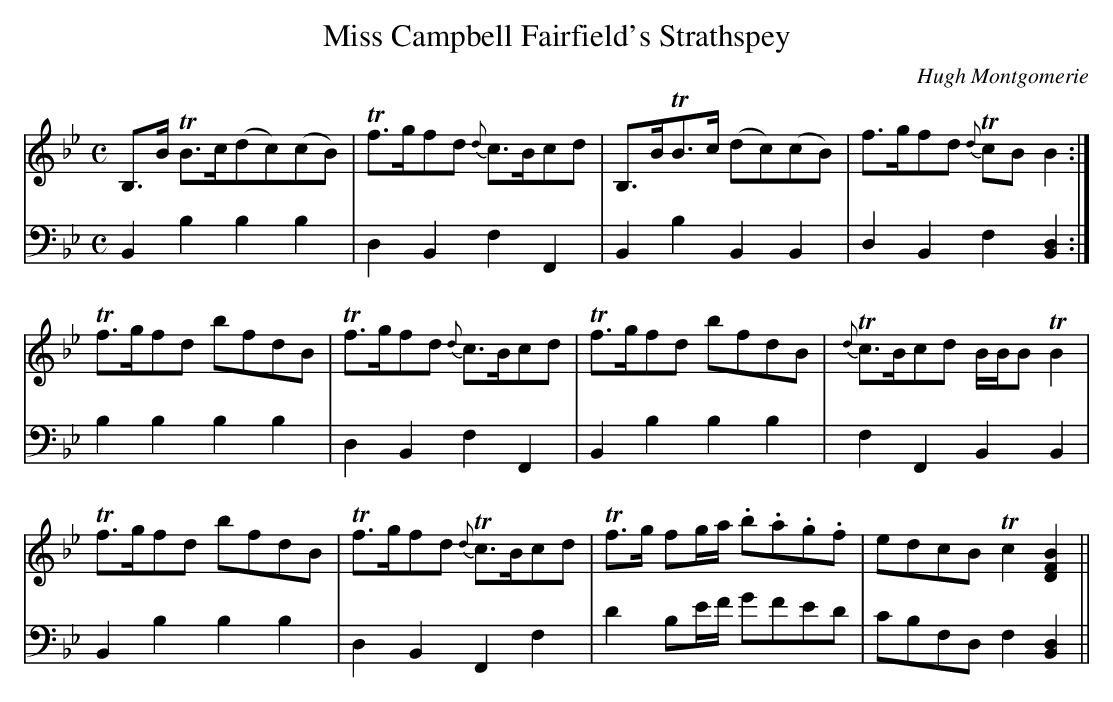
X:1
T:Miss Campbell Fairfield's Strathspey
C:Hugh Montgomerie
M:C
L:1/16
K:Bb
V:1
B,3B TB3c(d2c2)(c2B2)|Tf3gf2d2 {d}c3Bc2d2|B,3BTB3c (d2c2)(c2B2)|f3gf2d2 {d}Tc2B2 B4:|
Tf3gf2d2 b2f2d2B2|Tf3gf2d2 {d}c3Bc2d2|Tf3gf2d2 b2f2d2B2|{d}Tc3Bc2d2  BBB2 TB4|
Tf3gf2d2 b2f2d2B2|Tf3gf2d2 {d}Tc3Bc2d2|Tf3g f2ga .b2.a2.g2.f2|e2d2c2B2 Tc4 [D4F4B4]||
V:2  clef = bass
B,,4B,4B,4B,4|D,4B,,4F,4F,,4|B,,4B,4B,,4B,,4|D,4B,,4F,4[B,,4D,4]:|
B,4B,4B,4B,4|D,4B,,4F,4F,,4|B,,4B,4B,4B,4|F,4F,,4B,,4B,,4|
B,,4B,4B,4B,4|D,4B,,4F,,4F,4|D4 B,2EF G2F2E2D2|C2B,2F,2D,2 F,4[B,,4D,4]||
